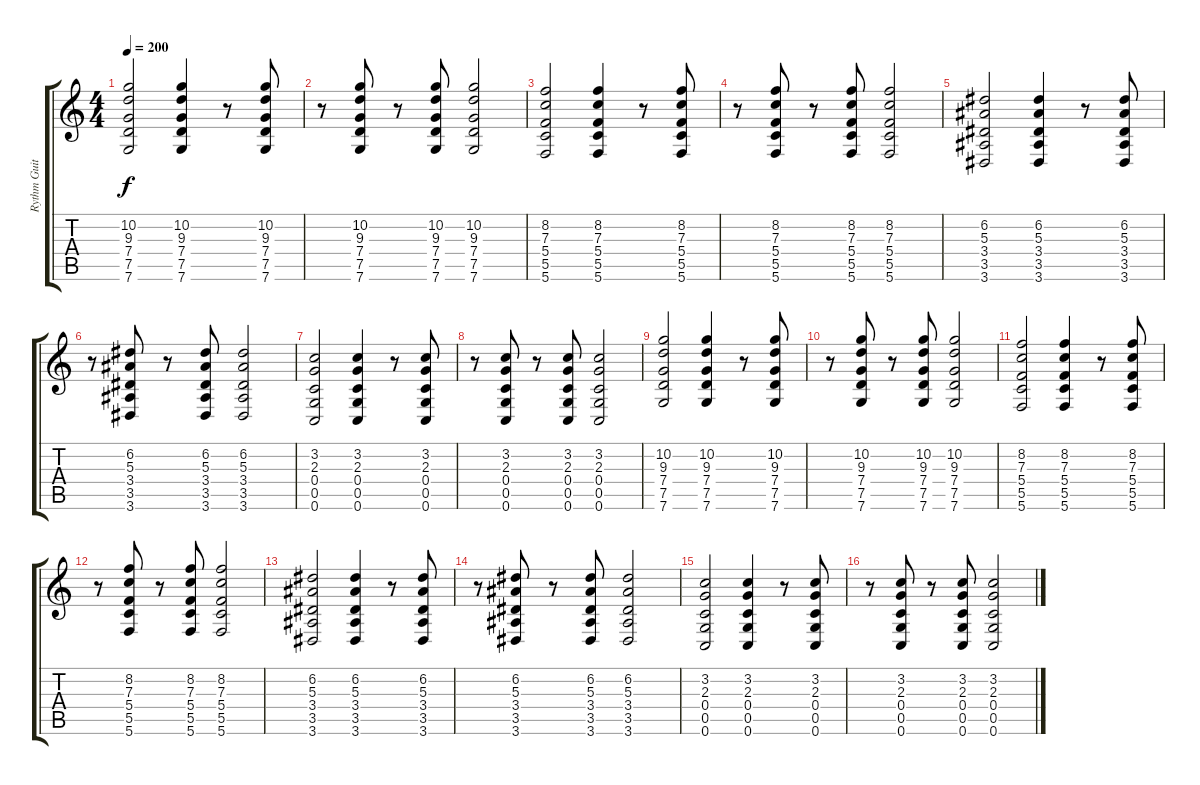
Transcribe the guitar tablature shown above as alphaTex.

\track ("Rythm Guitar" "Rythm Guit") {instrument distortionguitar}
\staff {score tabs}
\tuning (D4 A3 F3 C3 G2 C2) {hide}
\ts (4 4)
\tempo 200
\clef g2
\ks c
(10.2 9.3 7.4 7.5 7.6).2{dy f} (10.2 9.3 7.4 7.5 7.6).4 r.8 (10.2 9.3 7.4 7.5 7.6).8 |
r.8 (10.2 9.3 7.4 7.5 7.6).8 r.8 (10.2 9.3 7.4 7.5 7.6).8 (10.2 9.3 7.4 7.5 7.6).2 |
(8.2 7.3 5.4 5.5 5.6).2 (8.2 7.3 5.4 5.5 5.6).4 r.8 (8.2 7.3 5.4 5.5 5.6).8 |
r.8 (8.2 7.3 5.4 5.5 5.6).8 r.8 (8.2 7.3 5.4 5.5 5.6).8 (8.2 7.3 5.4 5.5 5.6).2 |
(6.2 5.3 3.4 3.5 3.6).2{instrument electricguitarclean} (6.2 5.3 3.4 3.5 3.6).4 r.8 (6.2 5.3 3.4 3.5 3.6).8 |
r.8 (6.2 5.3 3.4 3.5 3.6).8 r.8 (6.2 5.3 3.4 3.5 3.6).8 (6.2 5.3 3.4 3.5 3.6).2 |
(3.2 2.3 0.4 0.5 0.6).2 (3.2 2.3 0.4 0.5 0.6).4 r.8 (3.2 2.3 0.4 0.5 0.6).8 |
r.8 (3.2 2.3 0.4 0.5 0.6).8 r.8 (3.2 2.3 0.4 0.5 0.6).8 (3.2 2.3 0.4 0.5 0.6).2 |
(10.2 9.3 7.4 7.5 7.6).2 (10.2 9.3 7.4 7.5 7.6).4 r.8 (10.2 9.3 7.4 7.5 7.6).8 |
r.8 (10.2 9.3 7.4 7.5 7.6).8 r.8 (10.2 9.3 7.4 7.5 7.6).8 (10.2 9.3 7.4 7.5 7.6).2 |
(8.2 7.3 5.4 5.5 5.6).2 (8.2 7.3 5.4 5.5 5.6).4 r.8 (8.2 7.3 5.4 5.5 5.6).8 |
r.8 (8.2 7.3 5.4 5.5 5.6).8 r.8 (8.2 7.3 5.4 5.5 5.6).8 (8.2 7.3 5.4 5.5 5.6).2 |
(6.2 5.3 3.4 3.5 3.6).2{instrument electricguitarclean} (6.2 5.3 3.4 3.5 3.6).4 r.8 (6.2 5.3 3.4 3.5 3.6).8 |
r.8 (6.2 5.3 3.4 3.5 3.6).8 r.8 (6.2 5.3 3.4 3.5 3.6).8 (6.2 5.3 3.4 3.5 3.6).2 |
(3.2 2.3 0.4 0.5 0.6).2 (3.2 2.3 0.4 0.5 0.6).4 r.8 (3.2 2.3 0.4 0.5 0.6).8 |
r.8 (3.2 2.3 0.4 0.5 0.6).8 r.8 (3.2 2.3 0.4 0.5 0.6).8 (3.2 2.3 0.4 0.5 0.6).2
